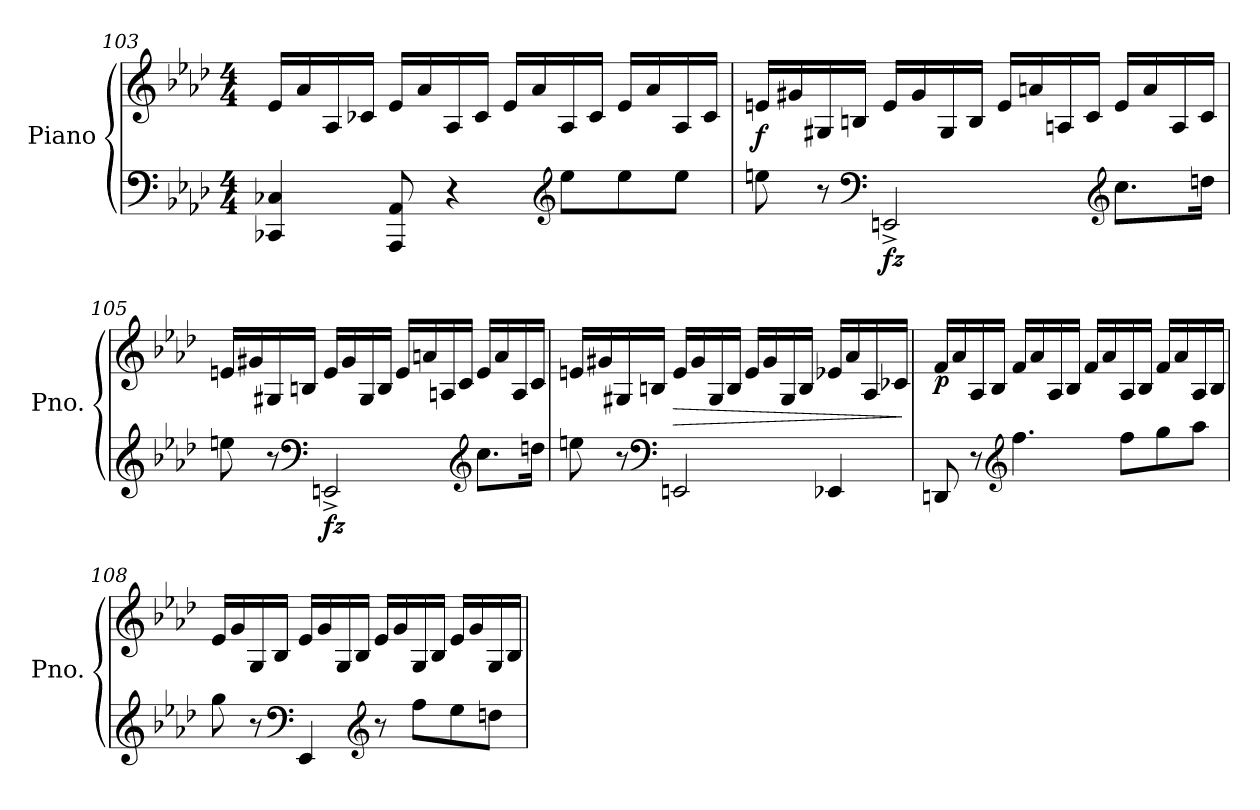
**kern	**kern	**dynam
*part1	*part1	*part1
*staff2	*staff1	*staff1/2
*I"Piano	*	*
*I'Pno.	*	*
!!LO:LB:g=z
*clefF4	*clefG2	*
*k[b-e-a-d-]	*k[b-e-a-d-]	*
*M4/4	*M4/4	*
=103	=103	=103
4CC-X/ 4C-X/	16e-/LL	.
.	16a-/	.
.	16A-/	.
.	16c-X/JJ	.
8AAA-/ 8AA-/	16e-/LL	.
.	16a-/	.
4r	16A-/	.
.	16c-/JJ	.
.	16e-/LL	.
.	16a-/	.
*clefG2	*	*
8ee-\L	16A-/	.
.	16c-/JJ	.
8ee-\	16e-/LL	.
.	16a-/	.
8ee-\J	16A-/	.
.	16c-/JJ	.
=104	=104	=104
!	!	!LO:DY:b
8een\	16en/LL	f
.	16g#X/	.
8r	16G#X/	.
.	16Bn/JJ	.
*clefF4	*	*
!	!	!LO:DY:b=2
2EEn^/	16e/LL	fz
.	16g#/	.
.	16G#/	.
.	16B/JJ	.
.	16e/LL	.
.	16an/	.
.	16An/	.
.	16c/JJ	.
*clefG2	*	*
8.cc\L	16e/LL	.
.	16a/	.
.	16A/	.
16ddn\Jk	16c/JJ	.
!!LO:PB:g=z
=105	=105	=105
8een\	16en/LL	.
.	16g#X/	.
8r	16G#X/	.
.	16Bn/JJ	.
*clefF4	*	*
!	!	!LO:DY:b=2
2EEn^/	16e/LL	fz
.	16g#/	.
.	16G#/	.
.	16B/JJ	.
.	16e/LL	.
.	16an/	.
.	16An/	.
.	16c/JJ	.
*clefG2	*	*
8.cc\L	16e/LL	.
.	16a/	.
.	16A/	.
16ddn\Jk	16c/JJ	.
=106	=106	=106
8een\	16en/LL	.
.	16g#X/	.
8r	16G#X/	.
.	16Bn/JJ	.
*clefF4	*	*
!	!	!LO:HP:b
2EEn/	16e/LL	>
.	16g#/	.
.	16G#/	.
.	16B/JJ	.
.	16e/LL	.
.	16g#/	.
.	16G#/	.
.	16B/JJ	.
4EE-X/	16e-X/LL	.
.	16a-/	.
.	16A-/	.
.	16c-X/JJ	.
.	.	]
!!LO:LB:g=z
=107	=107	=107
!	!	!LO:DY:b
8DDn/	16f/LL	p
.	16a-/	.
8r	16A-/	.
.	16B-/JJ	.
*clefG2	*	*
4.ff\	16f/LL	.
.	16a-/	.
.	16A-/	.
.	16B-/JJ	.
.	16f/LL	.
.	16a-/	.
8ff\L	16A-/	.
.	16B-/JJ	.
8gg\	16f/LL	.
.	16a-/	.
8aa-\J	16A-/	.
.	16B-/JJ	.
=108	=108	=108
8gg\	16e-/LL	.
.	16g/	.
8r	16G/	.
.	16B-/JJ	.
*clefF4	*	*
4EE-/	16e-/LL	.
.	16g/	.
.	16G/	.
.	16B-/JJ	.
*clefG2	*	*
8r	16e-/LL	.
.	16g/	.
8ff\L	16G/	.
.	16B-/JJ	.
8ee-\	16e-/LL	.
.	16g/	.
8ddn\J	16G/	.
.	16B-/JJ	.
=	=	=
*-	*-	*-
